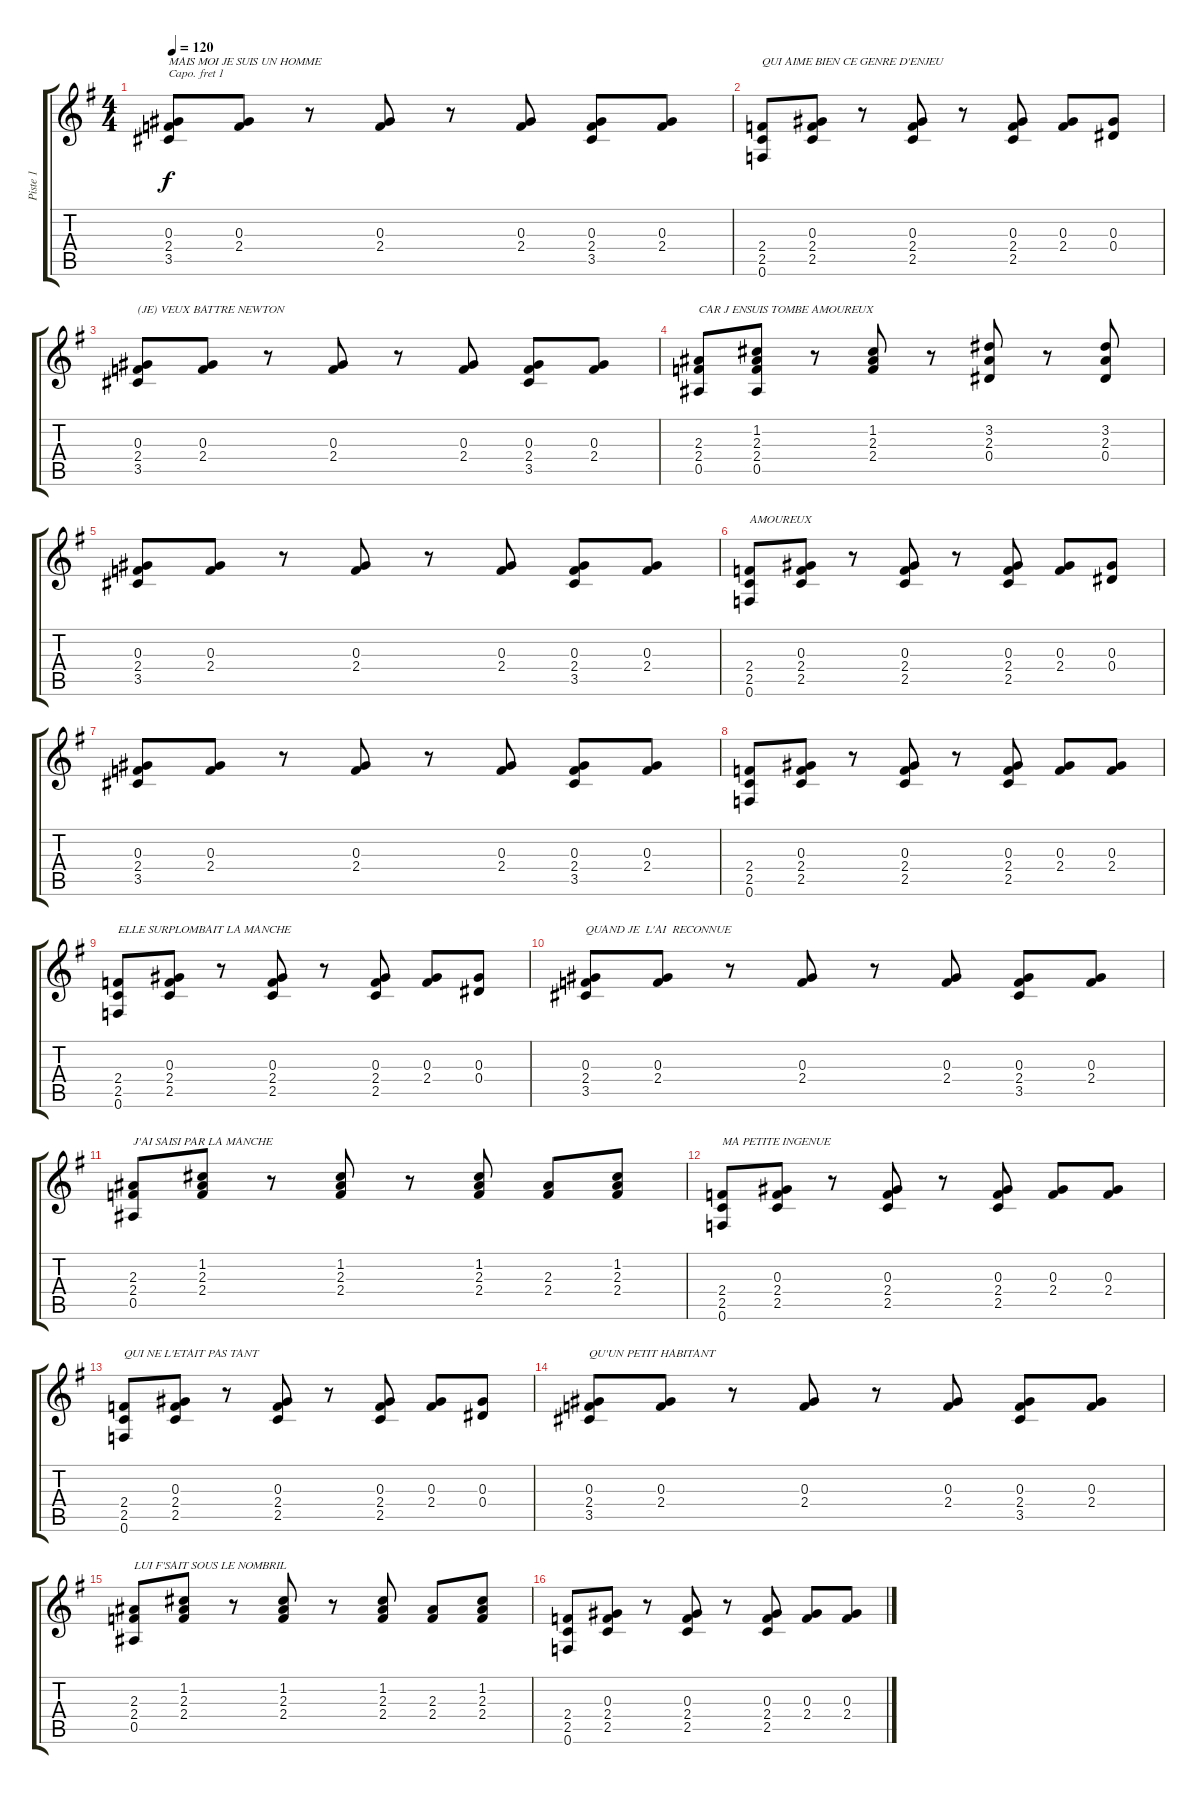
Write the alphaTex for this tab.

\track ("Piste 1" "Piste 1") {instrument acousticguitarsteel}
\staff {score tabs}
\capo 1
\tuning (E4 B3 G3 D3 A2 E2) {hide}
\ts (4 4)
\tempo 120
\clef g2
\ks g
(0.3 2.4 3.5).8{txt "MAIS MOI JE SUIS UN HOMME" dy f} (0.3 2.4).8 r.8 (0.3 2.4).8 r.8 (0.3 2.4).8 (0.3 2.4 3.5).8 (0.3 2.4).8 |
(2.4 2.5 0.6).8{txt "QUI AIME BIEN CE GENRE D'ENJEU"} (0.3 2.4 2.5).8 r.8 (0.3 2.4 2.5).8 r.8 (0.3 2.4 2.5).8 (0.3 2.4).8 (0.3 0.4).8 |
(0.3 2.4 3.5).8{txt "(JE) VEUX BATTRE NEWTON"} (0.3 2.4).8 r.8 (0.3 2.4).8 r.8 (0.3 2.4).8 (0.3 2.4 3.5).8 (0.3 2.4).8 |
(2.3 2.4 0.5).8{txt "CAR J ENSUIS TOMBE AMOUREUX"} (1.2 2.3 2.4 0.5).8 r.8 (1.2 2.3 2.4).8 r.8 (3.2 2.3 0.4).8 r.8 (3.2 2.3 0.4).8 |
(0.3 2.4 3.5).8 (0.3 2.4).8 r.8 (0.3 2.4).8 r.8 (0.3 2.4).8 (0.3 2.4 3.5).8 (0.3 2.4).8 |
(2.4 2.5 0.6).8{txt "AMOUREUX"} (0.3 2.4 2.5).8 r.8 (0.3 2.4 2.5).8 r.8 (0.3 2.4 2.5).8 (0.3 2.4).8 (0.3 0.4).8 |
(0.3 2.4 3.5).8 (0.3 2.4).8 r.8 (0.3 2.4).8 r.8 (0.3 2.4).8 (0.3 2.4 3.5).8 (0.3 2.4).8 |
(2.4 2.5 0.6).8 (0.3 2.4 2.5).8 r.8 (0.3 2.4 2.5).8 r.8 (0.3 2.4 2.5).8 (0.3 2.4).8 (0.3 2.4).8 |
(2.4 2.5 0.6).8{txt "ELLE SURPLOMBAIT LA MANCHE"} (0.3 2.4 2.5).8 r.8 (0.3 2.4 2.5).8 r.8 (0.3 2.4 2.5).8 (0.3 2.4).8 (0.3 0.4).8 |
(0.3 2.4 3.5).8{txt "QUAND JE  L'AI  RECONNUE"} (0.3 2.4).8 r.8 (0.3 2.4).8 r.8 (0.3 2.4).8 (0.3 2.4 3.5).8 (0.3 2.4).8 |
(2.3 2.4 0.5).8{txt "J'AI SAISI PAR LA MANCHE"} (1.2 2.3 2.4).8 r.8 (1.2 2.3 2.4).8 r.8 (1.2 2.3 2.4).8 (2.3 2.4).8 (1.2 2.3 2.4).8 |
(2.4 2.5 0.6).8{txt "MA PETITE INGENUE"} (0.3 2.4 2.5).8 r.8 (0.3 2.4 2.5).8 r.8 (0.3 2.4 2.5).8 (0.3 2.4).8 (0.3 2.4).8 |
(2.4 2.5 0.6).8{txt "QUI NE L'ETAIT PAS TANT"} (0.3 2.4 2.5).8 r.8 (0.3 2.4 2.5).8 r.8 (0.3 2.4 2.5).8 (0.3 2.4).8 (0.3 0.4).8 |
(0.3 2.4 3.5).8{txt "QU'UN PETIT HABITANT"} (0.3 2.4).8 r.8 (0.3 2.4).8 r.8 (0.3 2.4).8 (0.3 2.4 3.5).8 (0.3 2.4).8 |
(2.3 2.4 0.5).8{txt "LUI F'SAIT SOUS LE NOMBRIL"} (1.2 2.3 2.4).8 r.8 (1.2 2.3 2.4).8 r.8 (1.2 2.3 2.4).8 (2.3 2.4).8 (1.2 2.3 2.4).8 |
(2.4 2.5 0.6).8 (0.3 2.4 2.5).8 r.8 (0.3 2.4 2.5).8 r.8 (0.3 2.4 2.5).8 (0.3 2.4).8 (0.3 2.4).8
